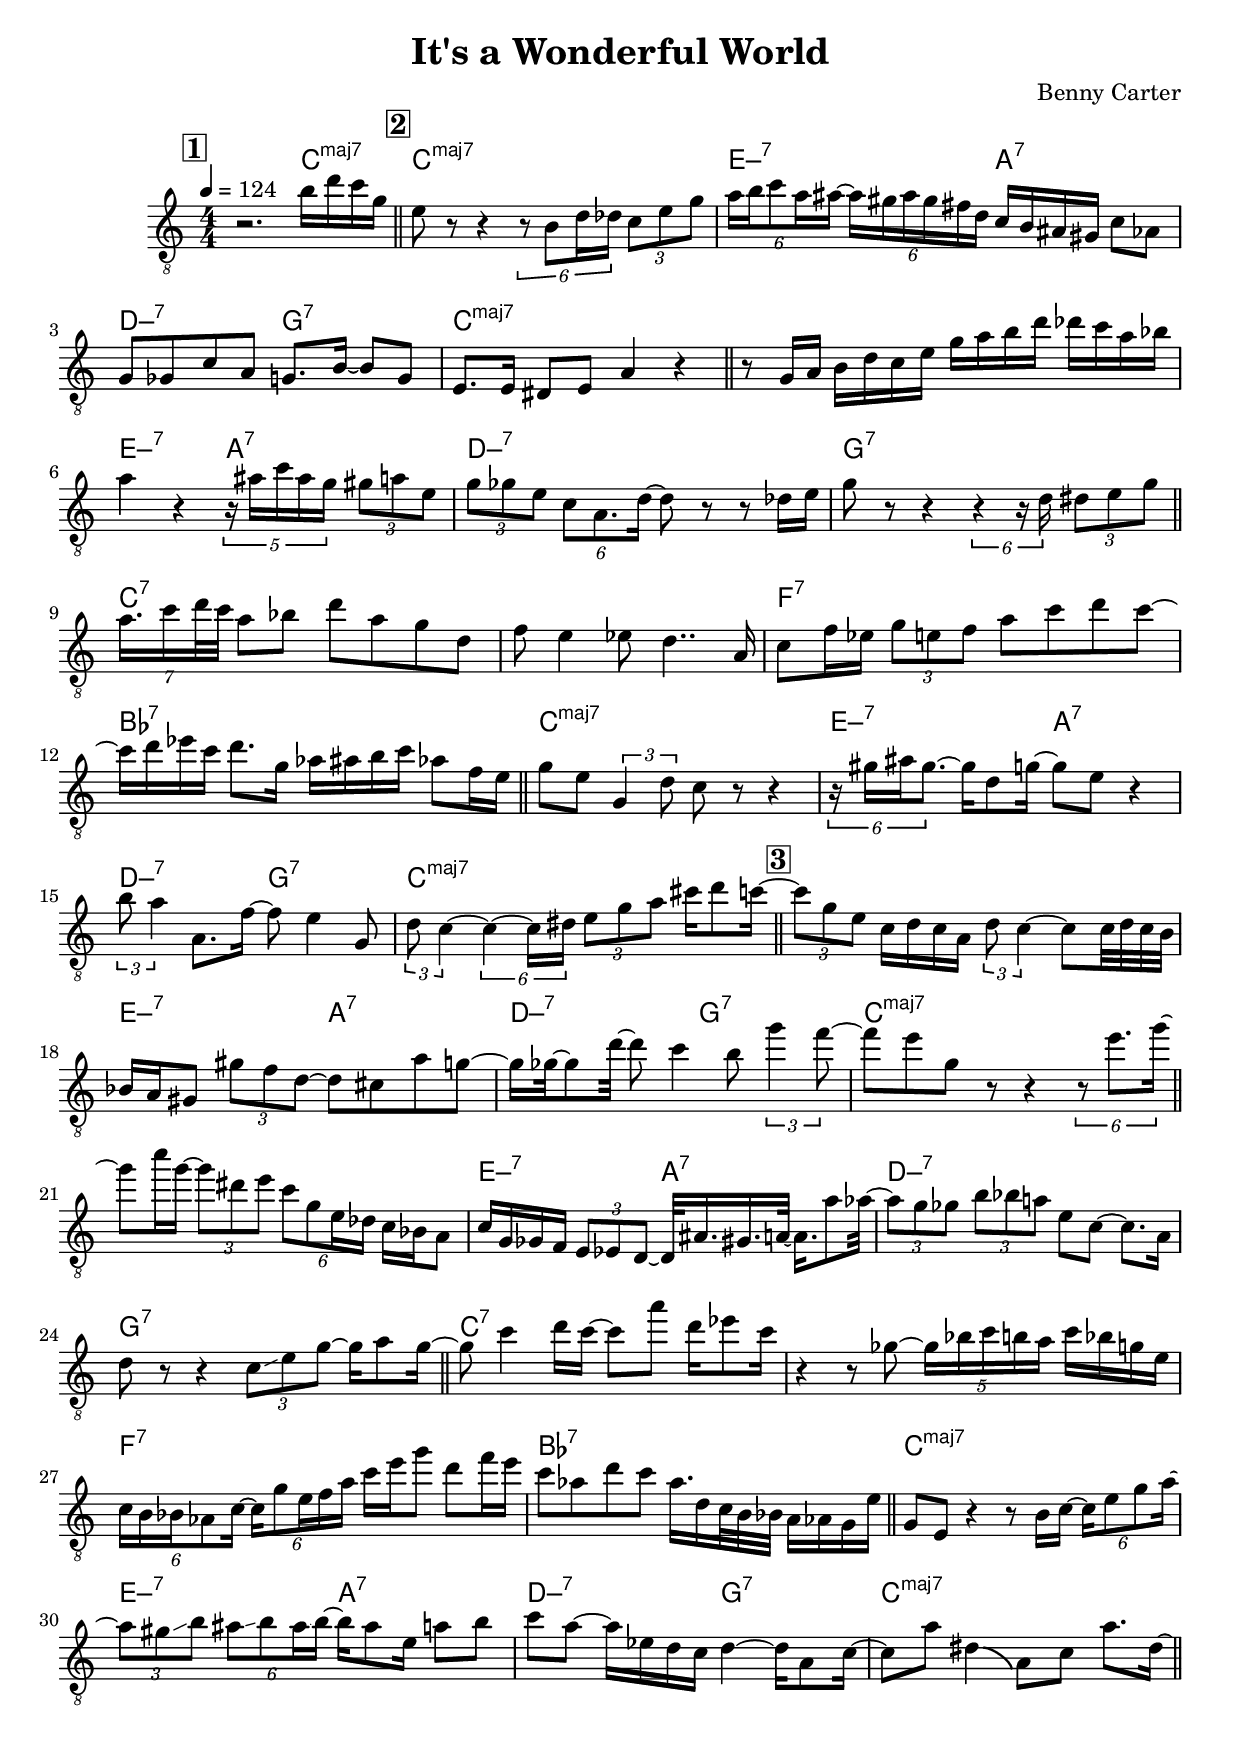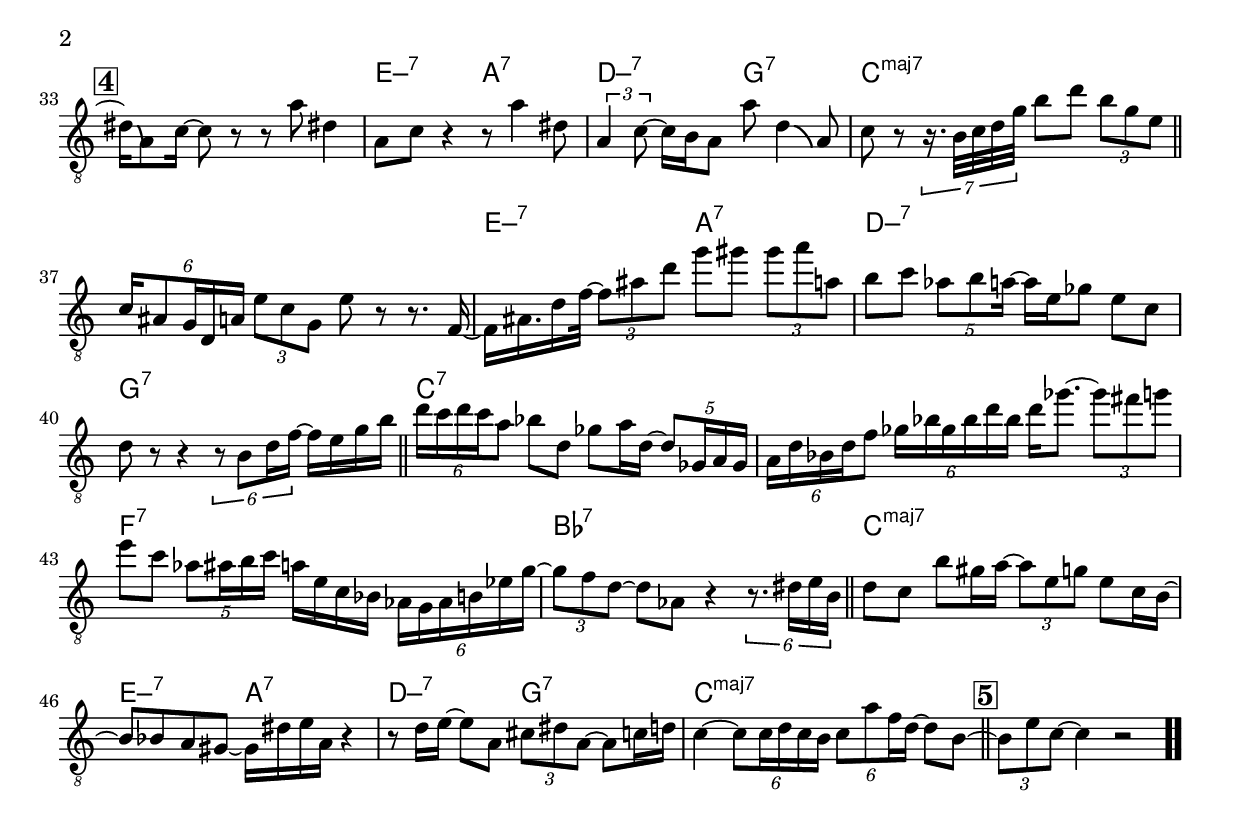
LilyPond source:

\version "2.13.2"

#(ly:set-option 'point-and-click #f)

\header {
  title = "It's a Wonderful World"
  composer = "Benny Carter"
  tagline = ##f
}
global =
{
    \override Staff.TimeSignature #'style = #'()
    \time 4/4
    \clef "treble_8"
    \key c \major
    \override Rest #'direction = #'0
    \override MultiMeasureRest #'staff-position = #0
}
\score
{
<<
    \transpose c' c'

    \new ChordNames { \chords {
      \set majorSevenSymbol = \markup { "maj7" }
      \set minorChordModifier = \markup { \char ##x2013 }
      | s2. c4:maj 
      | c1:maj | e2:min7 a2:7 | d2:min7 g2:7 | c1:maj | s1 | e2:min7 a2:7 | d1:min7 | g1:7 
      | c1:7 | s1 | f1:7 | bes1:7 | c1:maj | e2:min7 a2:7 | d2:min7 g2:7 | c1:maj 
      | s1 | e2:min7 a2:7 | d2:min7 g2:7 | c1:maj | s1 | e2:min7 a2:7 | d1:min7 | g1:7 
      | c1:7 | s1 | f1:7 | bes1:7 | c1:maj | e2:min7 a2:7 | d2:min7 g2:7 | c1:maj 
      | s1 | e2:min7 a2:7 | d2:min7 g2:7 | c1:maj | s1 | e2:min7 a2:7 | d1:min7 | g1:7 
      | c1:7 | s1 | f1:7 | bes1:7 | c1:maj | e2:min7 a2:7 | d2:min7 g2:7 | c1:maj 
      | s1|
      }
      }

    \new Staff
    <<
    \transpose c' c'

    {
      \global
  		%\override Score.MetronomeMark #'transparent = ##t
  		%\override Score.MetronomeMark #'stencil = ##f
  		
  		\override HorizontalBracket #'direction = #UP
  		\override HorizontalBracket #'bracket-flare = #'(0 . 0)
  		
  		\override TextSpanner #'dash-fraction = #1.0
  		\override TextSpanner #'bound-details #'left #'text = \markup{ \concat{\draw-line #'(0 . -1.0) \draw-line #'(1.0 . 0) }}
  		\override TextSpanner #'bound-details #'right #'text = \markup{ \concat{ \draw-line #'(1.0 . 0) \draw-line #'(0 . -1.0) }}
          \set Score.markFormatter = #format-mark-box-numbers


      \tempo 4 = 124
      \set Score.currentBarNumber = #0
     
      \bar "||" \mark \default r2. b'16 d''16 c''16 g'16 
      \bar "||" \mark \default e'8 r8 r4 \tuplet 6/4 {r8 b8 d'16 des'16} \tuplet 3/2 {c'8 e'8 g'8} 
      | \tuplet 6/4 {a'16 b'16 c''8 a'16 ais'16~} \tuplet 6/4 {ais'16 gis'16 ais'16 gis'16 fis'16 d'16} c'16 b16 ais16 gis16 c'8 aes8 
      | g8 ges8 c'8 a8 g8. b16~ b8 g8 
      | e8. e16 dis8 e8 a4 r4 
      \bar "||" r8 g16 a16 b16 d'16 c'16 e'16 g'16 a'16 b'16 d''16 des''16 c''16 a'16 bes'16 
      | a'4 r4 \tuplet 5/4 {r16 ais'16 c''16 ais'16 g'16} \tuplet 3/2 {gis'8 a'8 e'8} 
      | \tuplet 3/2 {g'8 ges'8 e'8} \tuplet 6/4 {c'8 a8. d'16~} d'8 r8 r8 des'16 e'16 
      | g'8 r8 r4 \tuplet 6/4 {r4 r16 d'16} \tuplet 3/2 {dis'8 e'8 g'8} 
      \bar "||" \tuplet 7/8 {a'16. c''16 d''32 c''32} a'8 bes'8 d''8 a'8 g'8 d'8 
      | f'8 e'4 es'8 d'4.. a16 
      | c'8 f'16 es'16 \tuplet 3/2 {g'8 e'8 f'8} a'8 c''8 d''8 c''8~ 
      | c''16 d''16 es''16 c''16 d''8. g'16 aes'16 ais'16 b'16 c''16 aes'8 f'16 e'16 
      \bar "||" g'8 e'8 \tuplet 3/2 {g4 d'8} c'8 r8 r4 
      | \tuplet 6/4 {r16 gis'16 ais'16 gis'8.~} gis'16 d'8 g'16~ g'8 e'8 r4 
      | \tuplet 3/2 {b'8 a'4} a8. f'16~ f'8 e'4 g8 
      | \tuplet 3/2 {d'8 c'4~} \tuplet 6/4 {c'4~ c'16 dis'16} \tuplet 3/2 {e'8 g'8 a'8} cis''16 d''8 c''16~ 
      \bar "||" \mark \default \tuplet 3/2 {c''8 g'8 e'8} c'16 d'16 c'16 a16 \tuplet 3/2 {d'8 c'4~} c'8 c'32 d'32 c'32 b32 
      | bes16 a16 gis8 \tuplet 3/2 {gis'8 f'8 d'8~} d'8 cis'8 a'8 g'8~ 
      | g'16 ges'32~ ges'8 d''32~ d''8 c''4 b'8 \tuplet 3/2 {g''4 f''8~} 
      | f''8 e''8 g'8 r8 r4 \tuplet 6/4 {r8 e''8. g''16~} 
      \bar "||" g''8 c'''16 g''16~ \tuplet 3/2 {g''8 dis''8 e''8} \tuplet 6/4 {c''8 g'8 e'16 des'16} c'16 bes16 a8 
      | c'16 g16 ges16 f16 \tuplet 3/2 {e8 es8 d8~} d32 ais16. gis16. a32~ a16. a'8 aes'32~ 
      | \tuplet 3/2 {aes'8 g'8 ges'8} \tuplet 3/2 {b'8 bes'8 a'8} e'8 c'8~ c'8. a16 
      | d'8 r8 r4 \tuplet 3/2 {c'8\glissando  e'8 g'8~} g'16 a'8 g'16~ 
      \bar "||" g'8 c''4 d''16 c''16~ c''8 a''8 d''16\glissando  es''8 c''16 
      | r4 r8 ges'8~ \tuplet 5/4 {ges'16 bes'16 c''16 b'16 a'16} c''16 bes'16 g'16 e'16 
      | \tuplet 6/4 {c'16 b16 bes16 aes8 c'16~} \tuplet 6/4 {c'16 g'8 e'16 f'16 a'16} c''16 e''16 g''8 d''8 f''16 e''16 
      | c''8 aes'8 d''8 c''8 aes'16. d'16 c'32 b32 bes32 a16 aes16 g16 e'16 
      \bar "||" g8 e8 r4 r8 b16 c'16~ \tuplet 6/4 {c'16 e'8 g'8 a'16~} 
      | \tuplet 3/2 {a'8 gis'8\glissando  b'8} \tuplet 6/4 {ais'8\glissando  b'8 ais'16\glissando  b'16~} b'16 ais'8 e'16 a'8 b'8 
      | c''8 a'8~ a'16 es'16 d'16 c'16 d'4~ d'16 a8 c'16~ 
      | c'8 a'8 dis'4\bendAfter #-4  a8 c'8 a'8. dis'16~ 
      \bar "||" \mark \default dis'16\bendAfter #-4  a8 c'16~ c'8 r8 r8 a'8 dis'4 
      | a8 c'8 r4 r8 a'4 dis'8 
      | \tuplet 3/2 {a4 c'8~} c'16 b16 a8 a'8 d'4\bendAfter #-4  a8 
      | c'8 r8 \tuplet 7/8 {r16. b32 c'32 d'32 g'32} b'8 d''8 \tuplet 3/2 {b'8 g'8 e'8} 
      \bar "||" \tuplet 6/4 {c'16 ais8 g16 d16 a16} \tuplet 3/2 {e'8 c'8 g8} e'8 r8 r8. f16~ 
      | f16 ais16. d'16 f'32~ \tuplet 3/2 {f'8 ais'8 d''8} g''8 gis''8 \tuplet 3/2 {gis''8 a''8 a'8} 
      | b'8 c''8 \tuplet 5/4 {aes'8 b'8 a'16~} a'16 e'16 ges'8 e'8 c'8 
      | d'8 r8 r4 \tuplet 6/4 {r8 b8 d'16 f'16~} f'16 e'16 g'16 b'16 
      \bar "||" \tuplet 6/4 {d''16 c''16 d''16 c''16 a'8} bes'8 d'8 ges'8 a'16 d'16~ \tuplet 5/4 {d'8 ges16 a16 ges16} 
      | \tuplet 6/4 {a16 d'16 bes16 d'16 f'8} \tuplet 6/4 {ges'16 bes'16 ges'16 bes'16 d''16 bes'16} d''16 ges''8.~ \tuplet 3/2 {ges''8 fis''8 g''8} 
      | e''8 c''8 \tuplet 5/4 {aes'8\glissando  ais'16 b'16 c''16} a'16 e'16 c'16 bes16 \tuplet 6/4 {aes16 g16 aes16 b16 es'16 g'16~} 
      | \tuplet 3/2 {g'8 f'8 d'8~} d'8 aes8 r4 \tuplet 6/4 {r8. dis'16 e'16 b16} 
      \bar "||" d'8 c'8 b'8 gis'16 a'16~ \tuplet 3/2 {a'8 e'8 g'8} e'8 c'16 b16~ 
      | b8 bes8 a8 gis8~ gis16 dis'16\glissando  e'16 a16 r4 
      | r8 d'16\glissando  e'16~ e'8 a8 \tuplet 3/2 {cis'8\glissando  dis'8 a8~} a8 c'16\glissando  d'16 
      | c'4~ \tuplet 6/4 {c'8 c'16 d'16 c'16 b16} \tuplet 6/4 {c'8 a'8 f'16 d'16~} d'8 b8~ 
      \bar "||" \mark \default \tuplet 3/2 {b8 e'8 c'8~} c'4 r2\bar  ".."
    }
    >>
>>    
}
